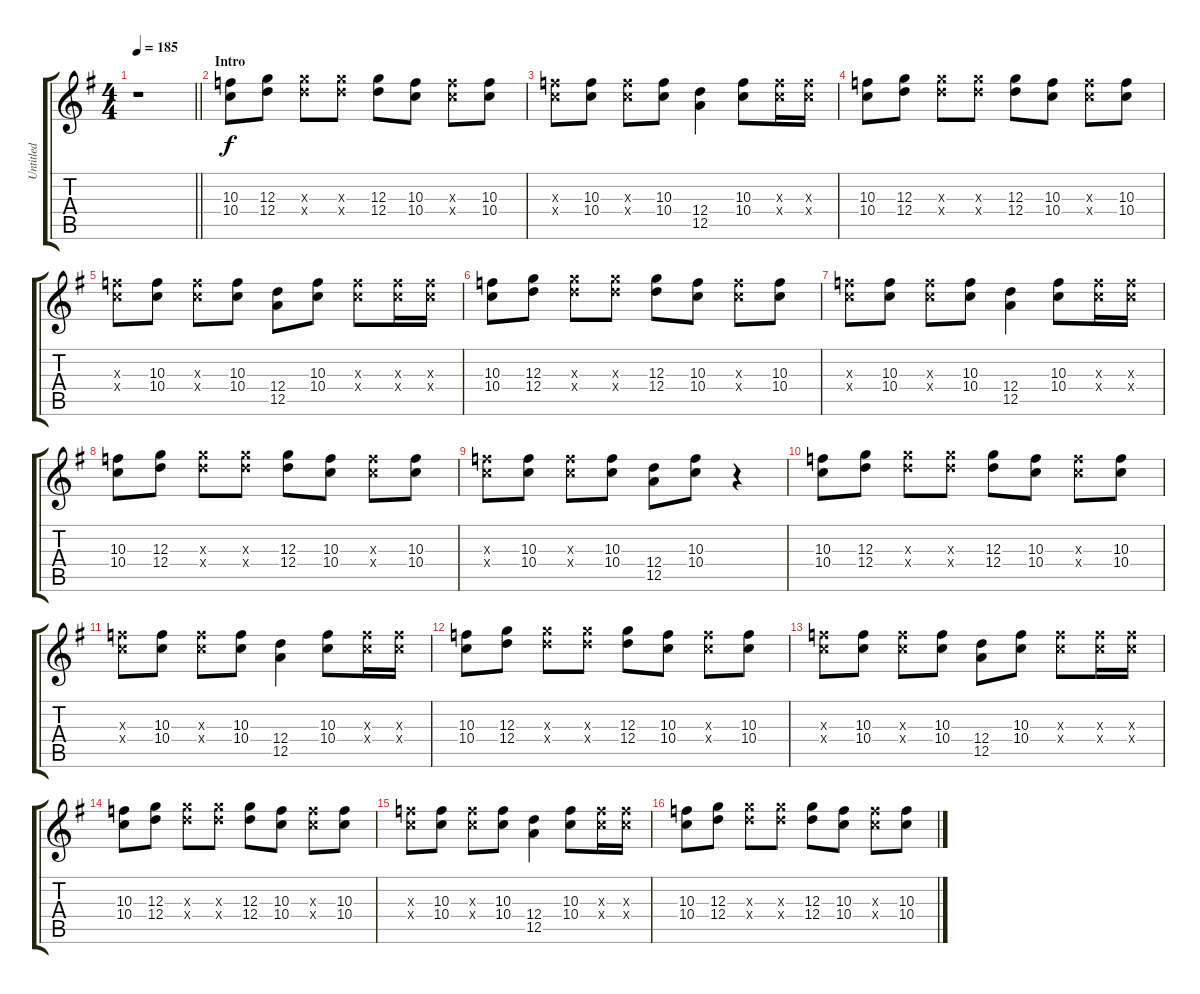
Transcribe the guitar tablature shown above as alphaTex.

\track ("Untitled" "Untitled") {instrument overdrivenguitar}
\staff {score tabs}
\tuning (E4 B3 G3 D3 A2 E2) {hide}
\ts (4 4)
\tempo 185
\clef g2
\barLineRight lightlight
\ks g
r.1{dy f instrument overdrivenguitar} |
\section ("" "Intro")
(10.3 10.4).8 (12.3 12.4).8 (12.3{x} 12.4{x}).8 (12.3{x} 12.4{x}).8 (12.3 12.4).8 (10.3 10.4).8 (10.3{x} 10.4{x}).8 (10.3 10.4).8 |
(10.3{x} 10.4{x}).8 (10.3 10.4).8 (10.3{x} 10.4{x}).8 (10.3 10.4).8 (12.4 12.5).4 (10.3 10.4).8 (10.3{x} 10.4{x}).16 (10.3{x} 10.4{x}).16 |
(10.3 10.4).8 (12.3 12.4).8 (12.3{x} 12.4{x}).8 (12.3{x} 12.4{x}).8 (12.3 12.4).8 (10.3 10.4).8 (10.3{x} 10.4{x}).8 (10.3 10.4).8 |
(10.3{x} 10.4{x}).8 (10.3 10.4).8 (10.3{x} 10.4{x}).8 (10.3 10.4).8 (12.4 12.5).8 (10.3 10.4).8 (10.3{x} 10.4{x}).8 (10.3{x} 10.4{x}).16 (10.3{x} 10.4{x}).16 |
(10.3 10.4).8 (12.3 12.4).8 (12.3{x} 12.4{x}).8 (12.3{x} 12.4{x}).8 (12.3 12.4).8 (10.3 10.4).8 (10.3{x} 10.4{x}).8 (10.3 10.4).8 |
(10.3{x} 10.4{x}).8 (10.3 10.4).8 (10.3{x} 10.4{x}).8 (10.3 10.4).8 (12.4 12.5).4 (10.3 10.4).8 (10.3{x} 10.4{x}).16 (10.3{x} 10.4{x}).16 |
(10.3 10.4).8 (12.3 12.4).8 (12.3{x} 12.4{x}).8 (12.3{x} 12.4{x}).8 (12.3 12.4).8 (10.3 10.4).8 (10.3{x} 10.4{x}).8 (10.3 10.4).8 |
(10.3{x} 10.4{x}).8 (10.3 10.4).8 (10.3{x} 10.4{x}).8 (10.3 10.4).8 (12.4 12.5).8 (10.3 10.4).8 r.4 |
(10.3 10.4).8 (12.3 12.4).8 (12.3{x} 12.4{x}).8 (12.3{x} 12.4{x}).8 (12.3 12.4).8 (10.3 10.4).8 (10.3{x} 10.4{x}).8 (10.3 10.4).8 |
(10.3{x} 10.4{x}).8 (10.3 10.4).8 (10.3{x} 10.4{x}).8 (10.3 10.4).8 (12.4 12.5).4 (10.3 10.4).8 (10.3{x} 10.4{x}).16 (10.3{x} 10.4{x}).16 |
(10.3 10.4).8 (12.3 12.4).8 (12.3{x} 12.4{x}).8 (12.3{x} 12.4{x}).8 (12.3 12.4).8 (10.3 10.4).8 (10.3{x} 10.4{x}).8 (10.3 10.4).8 |
(10.3{x} 10.4{x}).8 (10.3 10.4).8 (10.3{x} 10.4{x}).8 (10.3 10.4).8 (12.4 12.5).8 (10.3 10.4).8 (10.3{x} 10.4{x}).8 (10.3{x} 10.4{x}).16 (10.3{x} 10.4{x}).16 |
(10.3 10.4).8 (12.3 12.4).8 (12.3{x} 12.4{x}).8 (12.3{x} 12.4{x}).8 (12.3 12.4).8 (10.3 10.4).8 (10.3{x} 10.4{x}).8 (10.3 10.4).8 |
(10.3{x} 10.4{x}).8 (10.3 10.4).8 (10.3{x} 10.4{x}).8 (10.3 10.4).8 (12.4 12.5).4 (10.3 10.4).8 (10.3{x} 10.4{x}).16 (10.3{x} 10.4{x}).16 |
(10.3 10.4).8 (12.3 12.4).8 (12.3{x} 12.4{x}).8 (12.3{x} 12.4{x}).8 (12.3 12.4).8 (10.3 10.4).8 (10.3{x} 10.4{x}).8 (10.3 10.4).8
